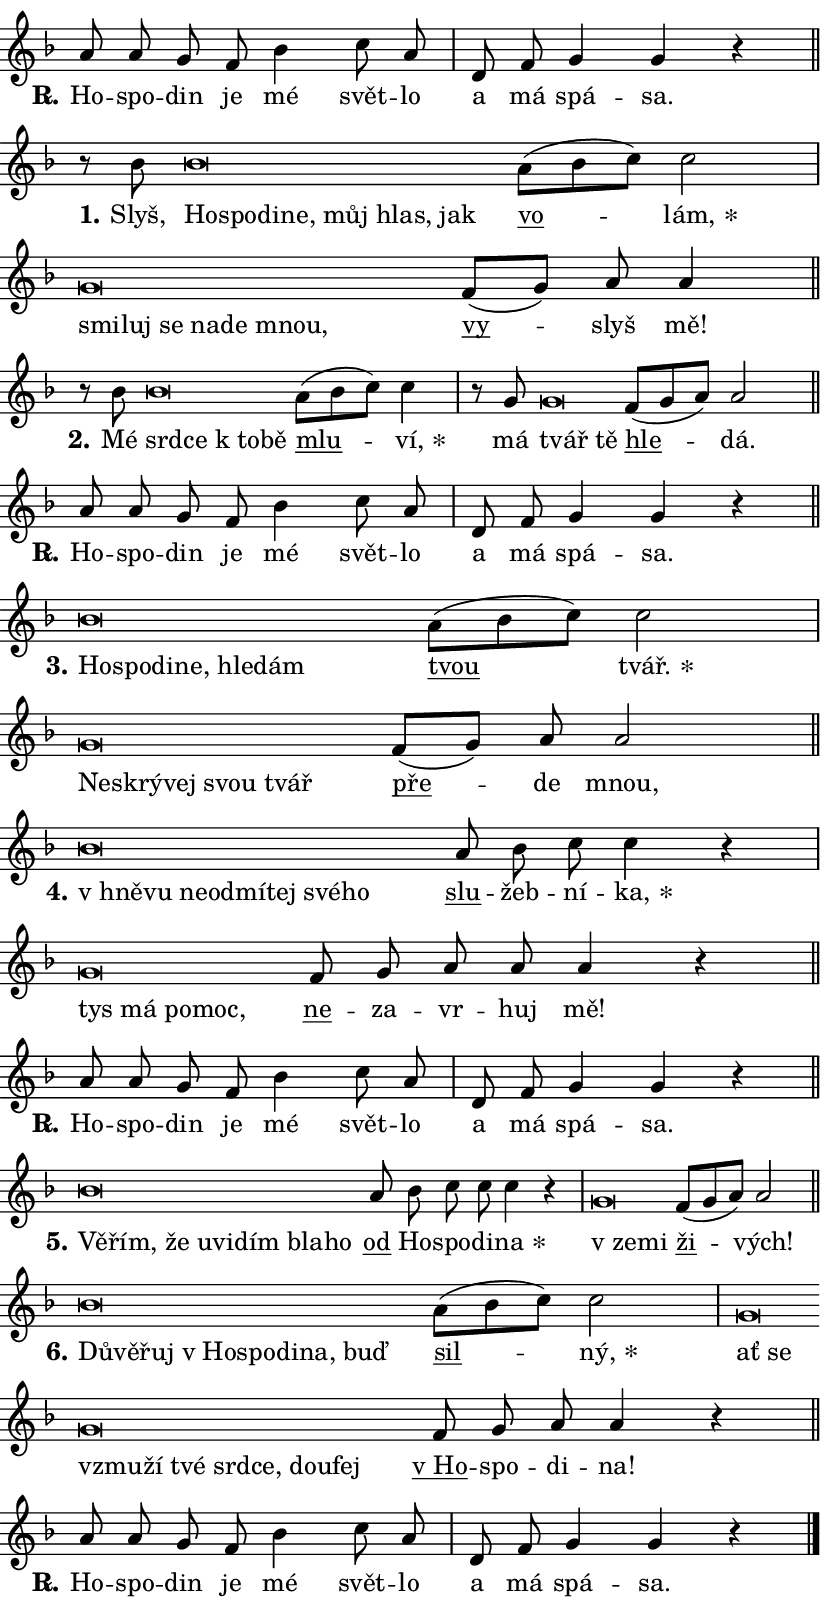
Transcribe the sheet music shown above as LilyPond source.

\version "2.24.0"
\header { tagline = "" }
\paper {
  indent = 0\cm
  top-margin = 0\cm
  right-margin = 0.13\cm % to fit lyric hyphens
  bottom-margin = 0\cm
  left-margin = 0\cm
  paper-width = 14\cm
  page-breaking = #ly:one-page-breaking
  system-system-spacing.basic-distance = #11
  score-system-spacing.basic-distance = #11
  ragged-last = ##f
}


%% Author: Thomas Morley
%% https://lists.gnu.org/archive/html/lilypond-user/2020-05/msg00002.html
#(define (line-position grob)
"Returns position of @var[grob} in current system:
   @code{'start}, if at first time-step
   @code{'end}, if at last time-step
   @code{'middle} otherwise
"
  (let* ((col (ly:item-get-column grob))
         (ln (ly:grob-object col 'left-neighbor))
         (rn (ly:grob-object col 'right-neighbor))
         (col-to-check-left (if (ly:grob? ln) ln col))
         (col-to-check-right (if (ly:grob? rn) rn col))
         (break-dir-left
           (and
             (ly:grob-property col-to-check-left 'non-musical #f)
             (ly:item-break-dir col-to-check-left)))
         (break-dir-right
           (and
             (ly:grob-property col-to-check-right 'non-musical #f)
             (ly:item-break-dir col-to-check-right))))
        (cond ((eqv? 1 break-dir-left) 'start)
              ((eqv? -1 break-dir-right) 'end)
              (else 'middle))))

#(define (tranparent-at-line-position vctor)
  (lambda (grob)
  "Relying on @code{line-position} select the relevant enry from @var{vctor}.
Used to determine transparency,"
    (case (line-position grob)
      ((end) (not (vector-ref vctor 0)))
      ((middle) (not (vector-ref vctor 1)))
      ((start) (not (vector-ref vctor 2))))))

noteHeadBreakVisibility =
#(define-music-function (break-visibility)(vector?)
"Makes @code{NoteHead}s transparent relying on @var{break-visibility}"
#{
  \override NoteHead.transparent =
    #(tranparent-at-line-position break-visibility)
#})

#(define delete-ledgers-for-transparent-note-heads
  (lambda (grob)
    "Reads whether a @code{NoteHead} is transparent.
If so this @code{NoteHead} is removed from @code{'note-heads} from
@var{grob}, which is supposed to be @code{LedgerLineSpanner}.
As a result ledgers are not printed for this @code{NoteHead}"
    (let* ((nhds-array (ly:grob-object grob 'note-heads))
           (nhds-list
             (if (ly:grob-array? nhds-array)
                 (ly:grob-array->list nhds-array)
                 '()))
           ;; Relies on the transparent-property being done before
           ;; Staff.LedgerLineSpanner.after-line-breaking is executed.
           ;; This is fragile ...
           (to-keep
             (remove
               (lambda (nhd)
                 (ly:grob-property nhd 'transparent #f))
               nhds-list)))
      ;; TODO find a better method to iterate over grob-arrays, similiar
      ;; to filter/remove etc for lists
      ;; For now rebuilt from scratch
      (set! (ly:grob-object grob 'note-heads)  '())
      (for-each
        (lambda (nhd)
          (ly:pointer-group-interface::add-grob grob 'note-heads nhd))
        to-keep))))

squashNotes = {
  \override NoteHead.X-extent = #'(-0.2 . 0.2)
  \override NoteHead.Y-extent = #'(-0.75 . 0)
  \override NoteHead.stencil =
    #(lambda (grob)
       (let ((pos (ly:grob-property grob 'staff-position)))
         (begin
           (if (< pos -7) (display "ERROR: Lower brevis then expected\n") (display ""))
           (if (<= pos -6) ly:text-interface::print ly:note-head::print))))
}
unSquashNotes = {
  \revert NoteHead.X-extent
  \revert NoteHead.Y-extent
  \revert NoteHead.stencil
}

hideNotes = \noteHeadBreakVisibility #begin-of-line-visible
unHideNotes = \noteHeadBreakVisibility #all-visible

% work-around for resetting accidentals
% https://lilypond.org/doc/v2.23/Documentation/notation/displaying-rhythms#unmetered-music
cadenzaMeasure = {
  \cadenzaOff
  \partial 1024 s1024
  \cadenzaOn
}

#(define-markup-command (accent layout props text) (markup?)
  "Underline accented syllable"
  (interpret-markup layout props
    #{\markup \override #'(offset . 4.3) \underline { #text }#}))

responsum = \markup \concat {
  "R" \hspace #-1.05 \path #0.1 #'((moveto 0 0.07) (lineto 0.9 0.8)) \hspace #0.05 "."
}

spaceSize = #0.6828661417322834 % exact space size for TeX Gyre Schola

\layout {
  \context {
    \Staff
    \remove "Time_signature_engraver"
    \override LedgerLineSpanner.after-line-breaking = #delete-ledgers-for-transparent-note-heads
  }
  \context {
    \Lyrics {
      \override LyricSpace.minimum-distance = \spaceSize
      \override LyricText.font-name = #"TeX Gyre Schola"
      \override LyricText.font-size = 1
      \override StanzaNumber.font-name = #"TeX Gyre Schola Bold"
      \override StanzaNumber.font-size = 1
    }
  }
  \context {
    \Score 
    \override NoteHead.text =
      #(lambda (grob) 
        (let ((pos (ly:grob-property grob 'staff-position)))
          #{\markup {
            \combine
              \halign #-0.55 \raise #(if (= pos -6) 0 0.5) \override #'(thickness . 2) \draw-line #'(3.2 . 0)
              \musicglyph "noteheads.sM1"
          }#}))
  }
}

% magnetic-lyrics.ily
%
%   written by
%     Jean Abou Samra <jean@abou-samra.fr>
%     Werner Lemberg <wl@gnu.org>
%
%   adapted by
%     Jiri Hon <jiri.hon@gmail.com>
%
% Version 2022-Apr-15

% https://www.mail-archive.com/lilypond-user@gnu.org/msg149350.html

#(define (Left_hyphen_pointer_engraver context)
   "Collect syllable-hyphen-syllable occurrences in lyrics and store
them in properties.  This engraver only looks to the left.  For
example, if the lyrics input is @code{foo -- bar}, it does the
following.

@itemize @bullet
@item
Set the @code{text} property of the @code{LyricHyphen} grob between
@q{foo} and @q{bar} to @code{foo}.

@item
Set the @code{left-hyphen} property of the @code{LyricText} grob with
text @q{foo} to the @code{LyricHyphen} grob between @q{foo} and
@q{bar}.
@end itemize

Use this auxiliary engraver in combination with the
@code{lyric-@/text::@/apply-@/magnetic-@/offset!} hook."
   (let ((hyphen #f)
         (text #f))
     (make-engraver
      (acknowledgers
       ((lyric-syllable-interface engraver grob source-engraver)
        (set! text grob)))
      (end-acknowledgers
       ((lyric-hyphen-interface engraver grob source-engraver)
        ;(when (not (grob::has-interface grob 'lyric-space-interface))
          (set! hyphen grob)));)
      ((stop-translation-timestep engraver)
       (when (and text hyphen)
         (ly:grob-set-object! text 'left-hyphen hyphen))
       (set! text #f)
       (set! hyphen #f)))))

#(define (lyric-text::apply-magnetic-offset! grob)
   "If the space between two syllables is less than the value in
property @code{LyricText@/.details@/.squash-threshold}, move the right
syllable to the left so that it gets concatenated with the left
syllable.

Use this function as a hook for
@code{LyricText@/.after-@/line-@/breaking} if the
@code{Left_@/hyphen_@/pointer_@/engraver} is active."
   (let ((hyphen (ly:grob-object grob 'left-hyphen #f)))
     (when hyphen
       (let ((left-text (ly:spanner-bound hyphen LEFT)))
         (when (grob::has-interface left-text 'lyric-syllable-interface)
           (let* ((common (ly:grob-common-refpoint grob left-text X))
                  (this-x-ext (ly:grob-extent grob common X))
                  (left-x-ext
                   (begin
                     ;; Trigger magnetism for left-text.
                     (ly:grob-property left-text 'after-line-breaking)
                     (ly:grob-extent left-text common X)))
                  ;; `delta` is the gap width between two syllables.
                  (delta (- (interval-start this-x-ext)
                            (interval-end left-x-ext)))
                  (details (ly:grob-property grob 'details))
                  (threshold (assoc-get 'squash-threshold details 0.2)))
             (when (< delta threshold)
               (let* (;; We have to manipulate the input text so that
                      ;; ligatures crossing syllable boundaries are not
                      ;; disabled.  For languages based on the Latin
                      ;; script this is essentially a beautification.
                      ;; However, for non-Western scripts it can be a
                      ;; necessity.
                      (lt (ly:grob-property left-text 'text))
                      (rt (ly:grob-property grob 'text))
                      (is-space (grob::has-interface hyphen 'lyric-space-interface))
                      (space (if is-space " " ""))
                      (extra-delta (if is-space spaceSize 0))
                      ;; Append new syllable.
                      (ltrt-space (if (and (string? lt) (string? rt))
                                (string-append lt space rt)
                                (make-concat-markup (list lt space rt))))
                      ;; Right-align `ltrt` to the right side.
                      (ltrt-space-markup (grob-interpret-markup
                               grob
                               (make-translate-markup
                                (cons (interval-length this-x-ext) 0)
                                (make-right-align-markup ltrt-space)))))
                 (begin
                   ;; Don't print `left-text`.
                   (ly:grob-set-property! left-text 'stencil #f)
                   ;; Set text and stencil (which holds all collected
                   ;; syllables so far) and shift it to the left.
                   (ly:grob-set-property! grob 'text ltrt-space)
                   (ly:grob-set-property! grob 'stencil ltrt-space-markup)
                   (ly:grob-translate-axis! grob (- (- delta extra-delta)) X))))))))))


#(define (lyric-hyphen::displace-bounds-first grob)
   ;; Make very sure this callback isn't triggered too early.
   (let ((left (ly:spanner-bound grob LEFT))
         (right (ly:spanner-bound grob RIGHT)))
     (ly:grob-property left 'after-line-breaking)
     (ly:grob-property right 'after-line-breaking)
     (ly:lyric-hyphen::print grob)))

squashThreshold = #0.4

\layout {
  \context {
    \Lyrics
    \consists #Left_hyphen_pointer_engraver
    \override LyricText.after-line-breaking =
      #lyric-text::apply-magnetic-offset!
    \override LyricHyphen.stencil = #lyric-hyphen::displace-bounds-first
    \override LyricText.details.squash-threshold = \squashThreshold
    \override LyricHyphen.minimum-distance = 0
    \override LyricHyphen.minimum-length = \squashThreshold
  }
}

squashText = \override LyricText.details.squash-threshold = 9999
unSquashText = \override LyricText.details.squash-threshold = \squashThreshold

leftText = \override LyricText.self-alignment-X = #LEFT
unLeftText = \revert LyricText.self-alignment-X

starOffset = #(lambda (grob) 
                (let ((x_offset (ly:self-alignment-interface::aligned-on-x-parent grob)))
                  (if (= x_offset 0) 0 (+ x_offset 1.2))))

star = #(define-music-function (syllable)(string?)
"Append star separator at the end of a syllable"
#{
  \once \override LyricText.X-offset = #starOffset
  \lyricmode { \markup {
    #syllable
    \override #'((font-name . "TeX Gyre Schola Bold")) \hspace #0.2 \lower #0.65 \larger "*"
  } }
#})

starAccent = #(define-music-function (syllable)(string?)
"Append star separator at the end of a syllable and make accent"
#{
  \once \override LyricText.X-offset = #starOffset
  \lyricmode { \markup {
    \accent #syllable
    \override #'((font-name . "TeX Gyre Schola Bold")) \hspace #0.2 \lower #0.65 \larger "*"
  } }
#})

breath = #(define-music-function (syllable)(string?)
"Append breathing indicator at the end of a syllable"
#{
  \lyricmode { \markup { #syllable "+" } }
#})

optionalBreath = #(define-music-function (syllable)(string?)
"Append optional breathing indicator at the end of a syllable"
#{
  \lyricmode { \markup { #syllable "(+)" } }
#})


\score {
    <<
        \new Voice = "melody" { \cadenzaOn \key f \major \relative { a'8 a g f bes4 c8 a \cadenzaMeasure \bar "|" d, f \bar "" g4 g r \cadenzaMeasure \bar "||" \break } }
        \new Lyrics \lyricsto "melody" { \lyricmode { \set stanza = \responsum
Ho -- spo -- din je mé svět -- lo a má spá -- sa. } }
    >>
    \layout {}
}

\score {
    <<
        \new Voice = "melody" { \cadenzaOn \key f \major \relative { r8 bes'8 \squashNotes bes\breve*1/16 \hideNotes \breve*1/16 \bar "" \breve*1/16 \bar "" \breve*1/16 \bar "" \breve*1/16 \bar "" \breve*1/16 \breve*1/16 \bar "" \unHideNotes \unSquashNotes \bar "" a8[( bes c)] c2 \cadenzaMeasure \bar "|" \squashNotes g\breve*1/16 \hideNotes \breve*1/16 \bar "" \breve*1/16 \bar "" \breve*1/16 \bar "" \breve*1/16 \breve*1/16 \bar "" \unHideNotes \unSquashNotes \bar "" f8[( g)] a a4 \cadenzaMeasure \bar "||" \break } }
        \new Lyrics \lyricsto "melody" { \lyricmode { \set stanza = "1."
Slyš, \leftText Ho -- \squashText spo -- di -- ne, můj hlas, jak \unLeftText \unSquashText \markup \accent vo -- \star lám, \leftText smi -- \squashText luj se na -- de mnou, \unLeftText \unSquashText \markup \accent vy -- slyš mě! } }
    >>
    \layout {}
}

\score {
    <<
        \new Voice = "melody" { \cadenzaOn \key f \major \relative { r8 bes'8 \squashNotes bes\breve*1/16 \hideNotes \breve*1/16 \bar "" \breve*1/16 \breve*1/16 \bar "" \unHideNotes \unSquashNotes \bar "" a8[( bes c)] c4 \cadenzaMeasure \bar "|" r8 g \squashNotes g\breve*1/16 \hideNotes \breve*1/16 \bar "" \unHideNotes \unSquashNotes \bar "" f8[( g a)] a2 \cadenzaMeasure \bar "||" \break } }
        \new Lyrics \lyricsto "melody" { \lyricmode { \set stanza = "2."
Mé \leftText srd -- \squashText ce "k to" -- bě \unLeftText \unSquashText \markup \accent mlu -- \star ví, má \leftText tvář \squashText tě \unLeftText \unSquashText \markup \accent hle -- dá. } }
    >>
    \layout {}
}

\score {
    <<
        \new Voice = "melody" { \cadenzaOn \key f \major \relative { a'8 a g f bes4 c8 a \cadenzaMeasure \bar "|" d, f \bar "" g4 g r \cadenzaMeasure \bar "||" \break } }
        \new Lyrics \lyricsto "melody" { \lyricmode { \set stanza = \responsum
Ho -- spo -- din je mé svět -- lo a má spá -- sa. } }
    >>
    \layout {}
}

\score {
    <<
        \new Voice = "melody" { \cadenzaOn \key f \major \relative { \squashNotes bes'\breve*1/16 \hideNotes \breve*1/16 \bar "" \breve*1/16 \bar "" \breve*1/16 \bar "" \breve*1/16 \breve*1/16 \bar "" \unHideNotes \unSquashNotes \bar "" a8[( bes c)] c2 \cadenzaMeasure \bar "|" \squashNotes g\breve*1/16 \hideNotes \breve*1/16 \bar "" \breve*1/16 \bar "" \breve*1/16 \breve*1/16 \bar "" \unHideNotes \unSquashNotes \bar "" f8[( g)] a a2 \cadenzaMeasure \bar "||" \break } }
        \new Lyrics \lyricsto "melody" { \lyricmode { \set stanza = "3."
\leftText Ho -- \squashText spo -- di -- ne, hle -- dám \unLeftText \unSquashText \markup \accent tvou \star tvář. \leftText Ne -- \squashText skrý -- vej svou tvář \unLeftText \unSquashText \markup \accent pře -- de mnou, } }
    >>
    \layout {}
}

\score {
    <<
        \new Voice = "melody" { \cadenzaOn \key f \major \relative { \squashNotes bes'\breve*1/16 \hideNotes \breve*1/16 \bar "" \breve*1/16 \bar "" \breve*1/16 \bar "" \breve*1/16 \bar "" \breve*1/16 \bar "" \breve*1/16 \breve*1/16 \bar "" \unHideNotes \unSquashNotes \bar "" a8 bes c c4 r \cadenzaMeasure \bar "|" \squashNotes g\breve*1/16 \hideNotes \breve*1/16 \bar "" \breve*1/16 \breve*1/16 \bar "" \unHideNotes \unSquashNotes \bar "" f8 g a a a4 r \cadenzaMeasure \bar "||" \break } }
        \new Lyrics \lyricsto "melody" { \lyricmode { \set stanza = "4."
\leftText "v hně" -- \squashText vu ne -- od -- mí -- tej své -- ho \unLeftText \unSquashText \markup \accent slu -- žeb -- ní -- \star ka, \leftText tys \squashText má po -- moc, \unLeftText \unSquashText \markup \accent ne -- za -- vr -- huj mě! } }
    >>
    \layout {}
}

\score {
    <<
        \new Voice = "melody" { \cadenzaOn \key f \major \relative { a'8 a g f bes4 c8 a \cadenzaMeasure \bar "|" d, f \bar "" g4 g r \cadenzaMeasure \bar "||" \break } }
        \new Lyrics \lyricsto "melody" { \lyricmode { \set stanza = \responsum
Ho -- spo -- din je mé svět -- lo a má spá -- sa. } }
    >>
    \layout {}
}

\score {
    <<
        \new Voice = "melody" { \cadenzaOn \key f \major \relative { \squashNotes bes'\breve*1/16 \hideNotes \breve*1/16 \bar "" \breve*1/16 \bar "" \breve*1/16 \bar "" \breve*1/16 \bar "" \breve*1/16 \bar "" \breve*1/16 \breve*1/16 \bar "" \unHideNotes \unSquashNotes \bar "" a8 bes c c c4 r \cadenzaMeasure \bar "|" \squashNotes g\breve*1/16 \hideNotes \breve*1/16 \bar "" \unHideNotes \unSquashNotes \bar "" f8[( g a)] a2 \cadenzaMeasure \bar "||" \break } }
        \new Lyrics \lyricsto "melody" { \lyricmode { \set stanza = "5."
\leftText Vě -- \squashText řím, že u -- vi -- dím bla -- ho \unLeftText \unSquashText \markup \accent od Ho -- spo -- di -- \star na \leftText "v ze" -- \squashText mi \unLeftText \unSquashText \markup \accent ži -- vých! } }
    >>
    \layout {}
}

\score {
    <<
        \new Voice = "melody" { \cadenzaOn \key f \major \relative { \squashNotes bes'\breve*1/16 \hideNotes \breve*1/16 \bar "" \breve*1/16 \bar "" \breve*1/16 \bar "" \breve*1/16 \bar "" \breve*1/16 \bar "" \breve*1/16 \breve*1/16 \bar "" \unHideNotes \unSquashNotes \bar "" a8[( bes c)] c2 \cadenzaMeasure \bar "|" \squashNotes g\breve*1/16 \hideNotes \breve*1/16 \bar "" \breve*1/16 \bar "" \breve*1/16 \bar "" \breve*1/16 \bar "" \breve*1/16 \bar "" \breve*1/16 \bar "" \breve*1/16 \breve*1/16 \bar "" \unHideNotes \unSquashNotes \bar "" f8 g a a4 r \cadenzaMeasure \bar "||" \break } }
        \new Lyrics \lyricsto "melody" { \lyricmode { \set stanza = "6."
\leftText Dů -- \squashText vě -- řuj "v Ho" -- spo -- di -- na, buď \unLeftText \unSquashText \markup \accent sil -- \star ný, \leftText ať \squashText se vzmu -- ží tvé srd -- ce, dou -- fej \unLeftText \unSquashText \markup \accent "v Ho" -- spo -- di -- na! } }
    >>
    \layout {}
}

\score {
    <<
        \new Voice = "melody" { \cadenzaOn \key f \major \relative { a'8 a g f bes4 c8 a \cadenzaMeasure \bar "|" d, f \bar "" g4 g r \cadenzaMeasure \bar "||" \break } \bar "|." }
        \new Lyrics \lyricsto "melody" { \lyricmode { \set stanza = \responsum
Ho -- spo -- din je mé svět -- lo a má spá -- sa. } }
    >>
    \layout {}
}
